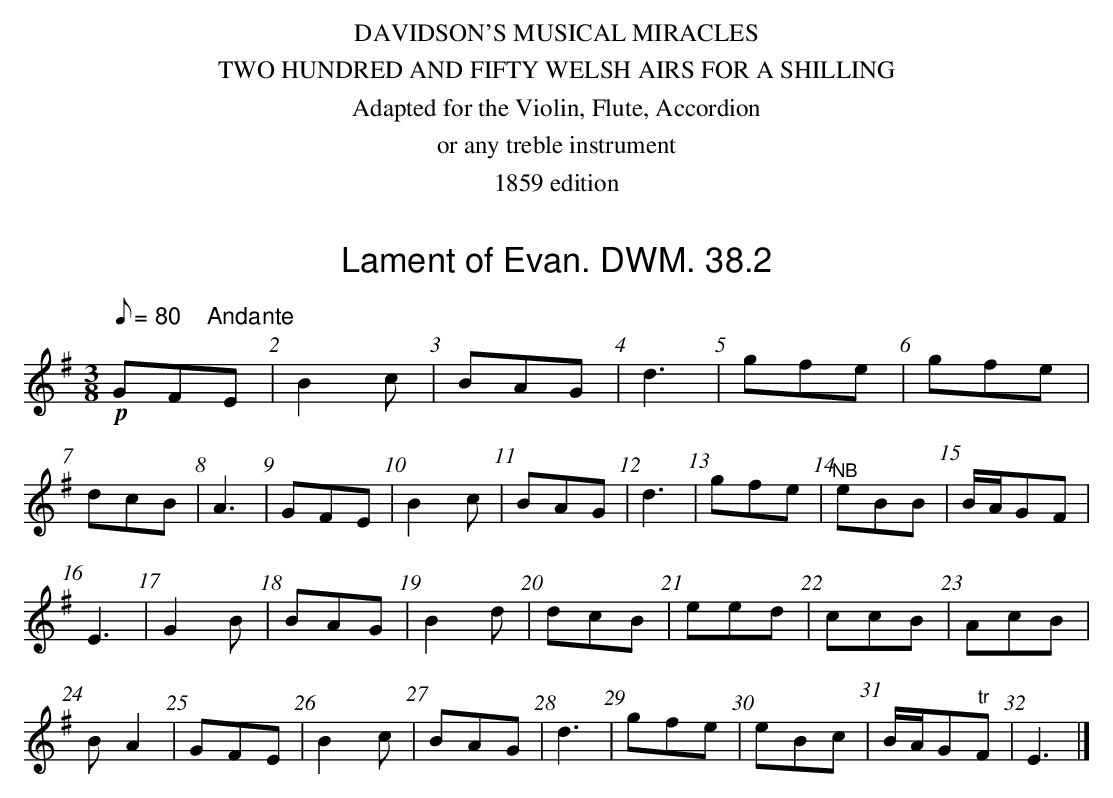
X:1
T:Lament of Evan. DWM. 38.2
M:3/8
L:1/8
Q:1/8=80 "    Andante"
K:Em
!p!GFE|B2c|BAG|d3|gfe|gfe|
dcB|A3|GFE|B2c|BAG|d3|gfe|"^NB"eBB|B/A/GF|
E3|G2B|BAG|B2d|dcB|eed|ccB|AcB|
BA2|GFE|B2c|BAG|d3|gfe|eBc|B/A/G"^tr"F|E3|]
